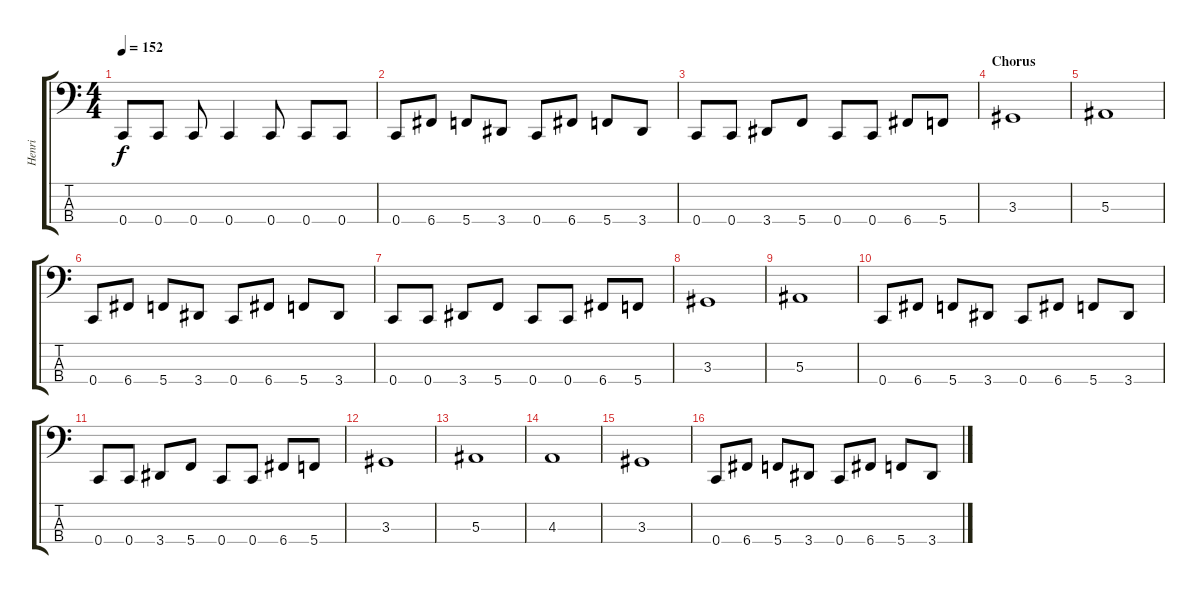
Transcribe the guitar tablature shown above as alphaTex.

\track ("Henri" "Henri") {instrument electricbasspick}
\staff {score tabs}
\tuning (Eb2 Bb1 F1 C1) {hide}
\ts (4 4)
\tempo 152
\clef f4
\ks c
0.4.8{dy f} 0.4.8 0.4.8 0.4.4 0.4.8 0.4.8 0.4.8 |
0.4.8 6.4.8 5.4.8 3.4.8 0.4.8 6.4.8 5.4.8 3.4.8 |
0.4.8 0.4.8 3.4.8 5.4.8 0.4.8 0.4.8 6.4.8 5.4.8 |
\section ("" "Chorus")
3.3.1 |
5.3.1 |
0.4.8 6.4.8 5.4.8 3.4.8 0.4.8 6.4.8 5.4.8 3.4.8 |
0.4.8 0.4.8 3.4.8 5.4.8 0.4.8 0.4.8 6.4.8 5.4.8 |
3.3.1 |
5.3.1 |
0.4.8 6.4.8 5.4.8 3.4.8 0.4.8 6.4.8 5.4.8 3.4.8 |
0.4.8 0.4.8 3.4.8 5.4.8 0.4.8 0.4.8 6.4.8 5.4.8 |
3.3.1 |
5.3.1 |
4.3.1 |
3.3.1 |
0.4.8 6.4.8 5.4.8 3.4.8 0.4.8 6.4.8 5.4.8 3.4.8
